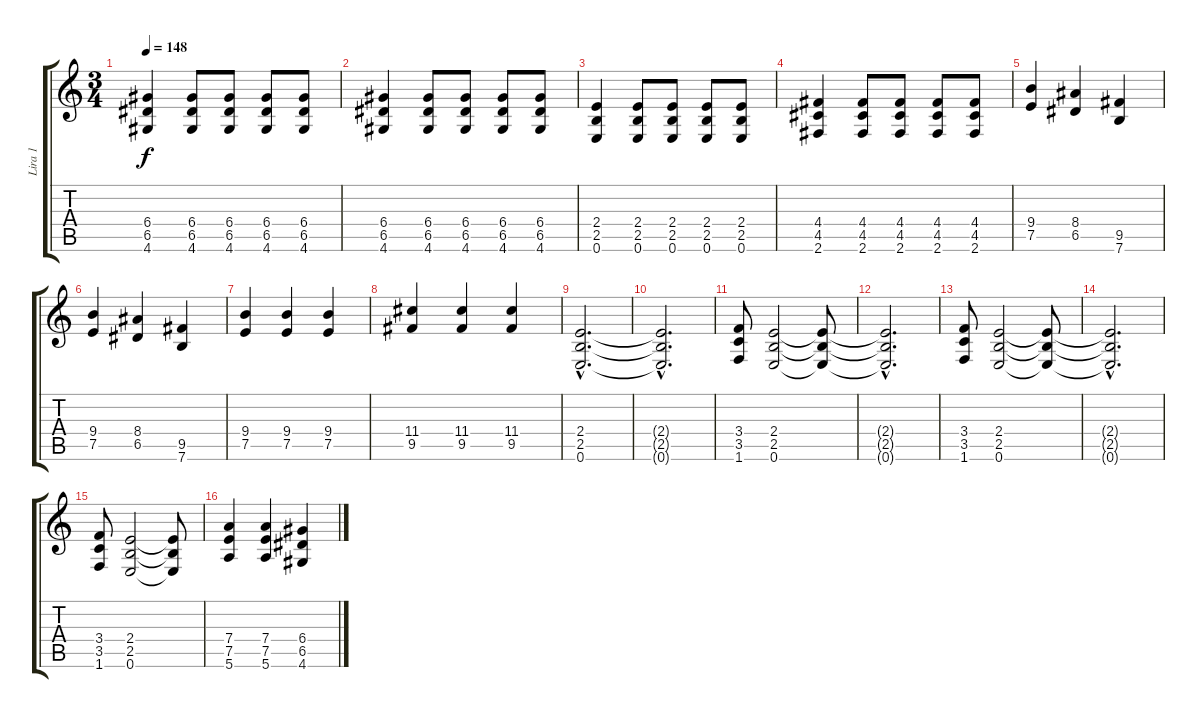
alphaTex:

\track ("Lira 1" "Lira 1") {instrument distortionguitar}
\staff {score tabs}
\tuning (E4 B3 G3 D3 A2 E2) {hide}
\ts (3 4)
\tempo 148
\clef g2
\ks c
(6.4 6.5 4.6).4{dy f} (6.4 6.5 4.6).8 (6.4 6.5 4.6).8 (6.4 6.5 4.6).8 (6.4 6.5 4.6).8 |
(6.4 6.5 4.6).4 (6.4 6.5 4.6).8 (6.4 6.5 4.6).8 (6.4 6.5 4.6).8 (6.4 6.5 4.6).8 |
(2.4 2.5 0.6).4 (2.4 2.5 0.6).8 (2.4 2.5 0.6).8 (2.4 2.5 0.6).8 (2.4 2.5 0.6).8 |
(4.4 4.5 2.6).4 (4.4 4.5 2.6).8 (4.4 4.5 2.6).8 (4.4 4.5 2.6).8 (4.4 4.5 2.6).8 |
(9.4 7.5).4 (8.4 6.5).4 (9.5 7.6).4 |
(9.4 7.5).4 (8.4 6.5).4 (9.5 7.6).4 |
(9.4 7.5).4 (9.4 7.5).4 (9.4 7.5).4 |
(11.4 9.5).4 (11.4 9.5).4 (11.4 9.5).4 |
(2.4{hac} 2.5{hac} 0.6{hac}).2{d} |
(2.4{hac t} 2.5{hac t} 0.6{hac t}).2{d} |
(3.4 3.5 1.6).8 (2.4 2.5 0.6).2 (2.4{t} 2.5{t} 0.6{t}).8 |
(2.4{hac t} 2.5{hac t} 0.6{hac t}).2{d} |
(3.4 3.5 1.6).8 (2.4 2.5 0.6).2 (2.4{t} 2.5{t} 0.6{t}).8 |
(2.4{hac t} 2.5{hac t} 0.6{hac t}).2{d} |
(3.4 3.5 1.6).8 (2.4 2.5 0.6).2 (2.4{t} 2.5{t} 0.6{t}).8 |
(7.4 7.5 5.6).4 (7.4 7.5 5.6).4 (6.4 6.5 4.6).4
